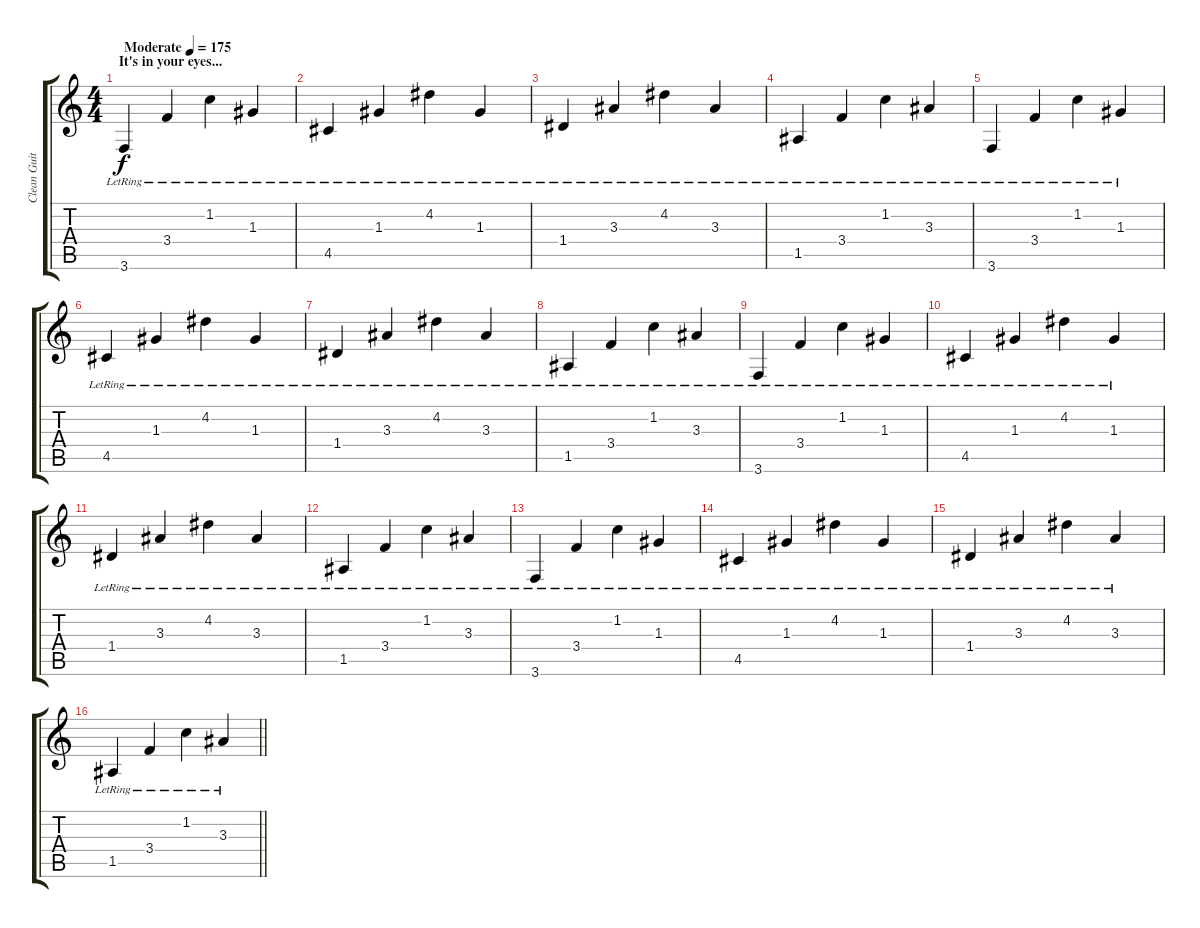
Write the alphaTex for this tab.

\track ("Clean Guitar" "Clean Guit") {instrument electricguitarclean}
\staff {score tabs}
\tuning (E4 B3 G3 D3 A2 D2) {hide}
\ts (4 4)
\section ("" "It's in your eyes...")
\tempo (175 "Moderate")
\clef g2
\ks c
3.6{lr}.4{dy f instrument electricguitarclean} 3.4{lr}.4 1.2{lr}.4 1.3{lr}.4 |
4.5{lr}.4 1.3{lr}.4 4.2{lr}.4 1.3{lr}.4 |
1.4{lr}.4 3.3{lr}.4 4.2{lr}.4 3.3{lr}.4 |
1.5{lr}.4 3.4{lr}.4 1.2{lr}.4 3.3{lr}.4 |
3.6{lr}.4 3.4{lr}.4 1.2{lr}.4 1.3{lr}.4 |
4.5{lr}.4 1.3{lr}.4 4.2{lr}.4 1.3{lr}.4 |
1.4{lr}.4 3.3{lr}.4 4.2{lr}.4 3.3{lr}.4 |
1.5{lr}.4 3.4{lr}.4 1.2{lr}.4 3.3{lr}.4 |
3.6{lr}.4 3.4{lr}.4 1.2{lr}.4 1.3{lr}.4 |
4.5{lr}.4 1.3{lr}.4 4.2{lr}.4 1.3{lr}.4 |
1.4{lr}.4 3.3{lr}.4 4.2{lr}.4 3.3{lr}.4 |
1.5{lr}.4 3.4{lr}.4 1.2{lr}.4 3.3{lr}.4 |
3.6{lr}.4 3.4{lr}.4 1.2{lr}.4 1.3{lr}.4 |
4.5{lr}.4 1.3{lr}.4 4.2{lr}.4 1.3{lr}.4 |
1.4{lr}.4 3.3{lr}.4 4.2{lr}.4 3.3{lr}.4 |
\barLineRight lightlight
1.5{lr}.4 3.4{lr}.4 1.2{lr}.4 3.3{lr}.4
